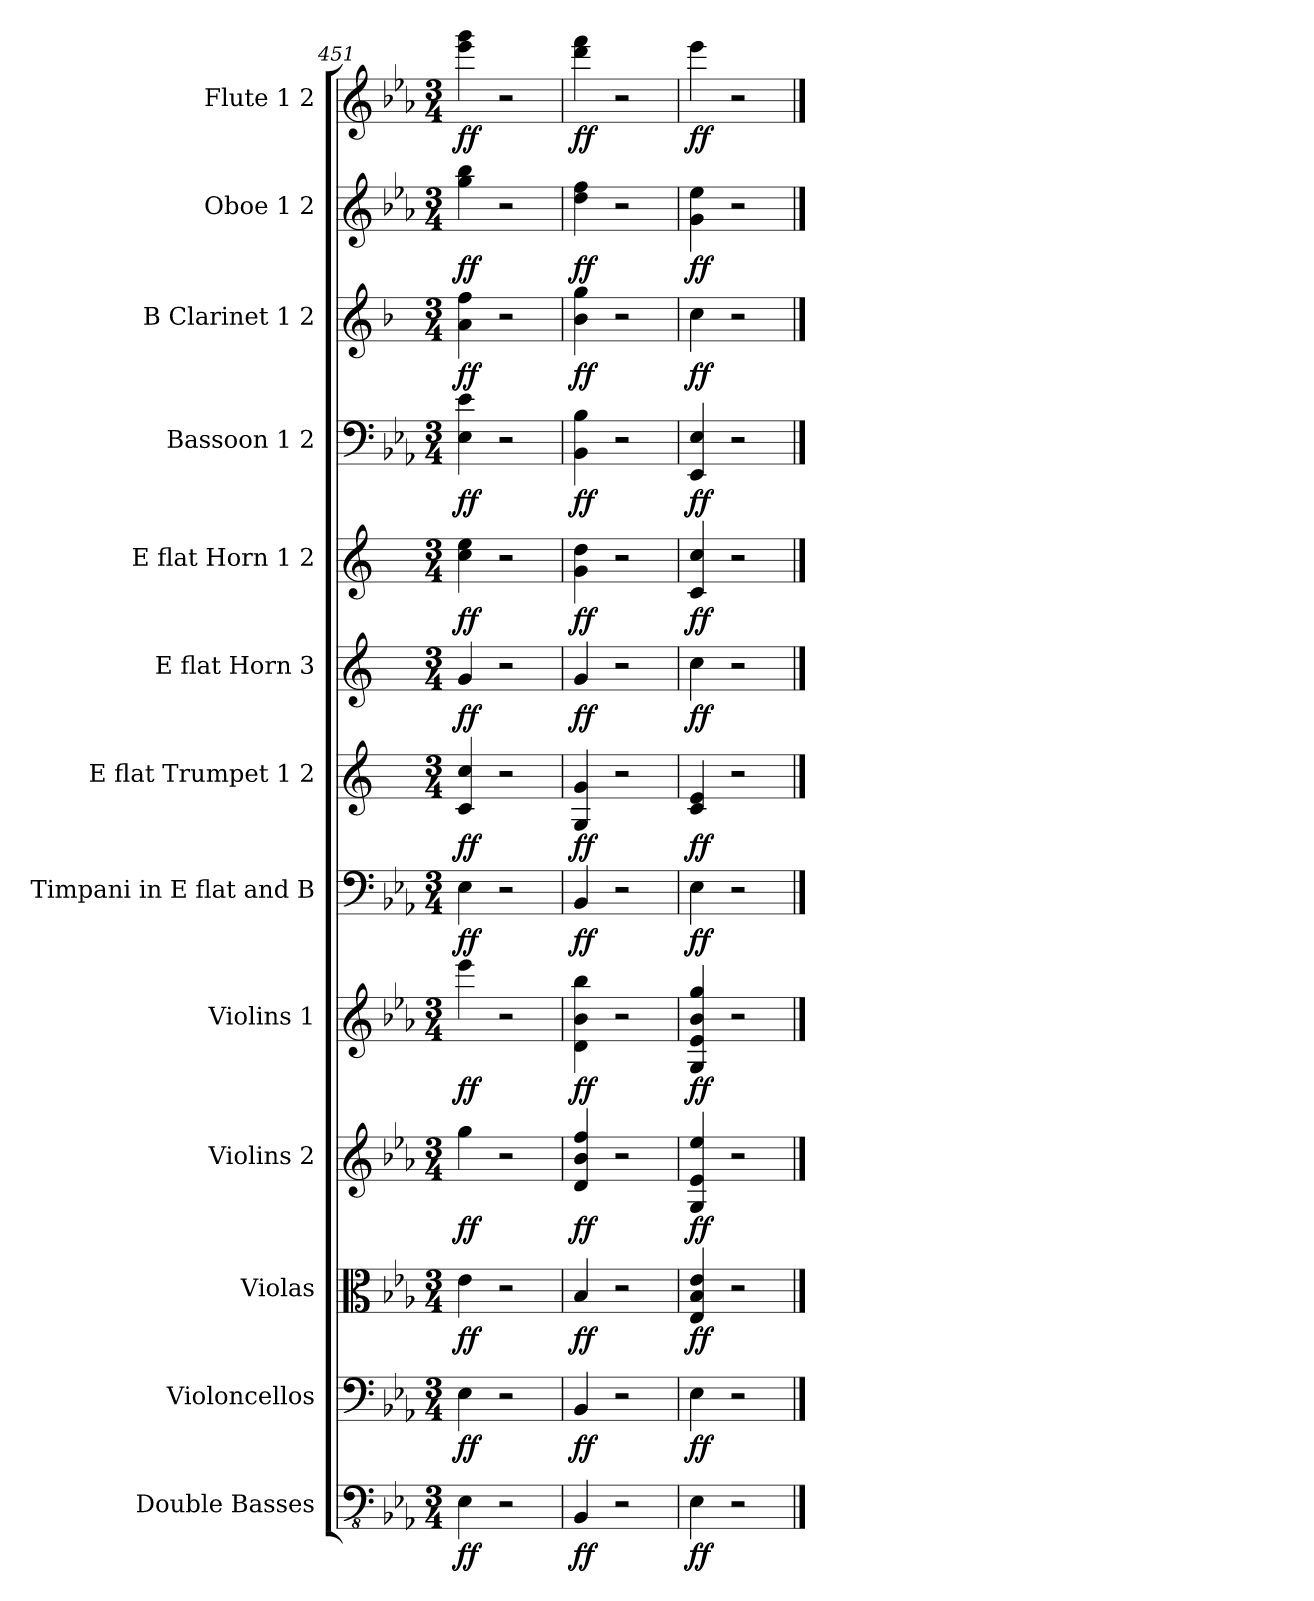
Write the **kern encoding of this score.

**kern	**dynam	**kern	**dynam	**kern	**dynam	**kern	**dynam	**kern	**dynam	**kern	**dynam	**kern	**dynam	**kern	**dynam	**kern	**dynam	**kern	**dynam	**kern	**dynam	**kern	**dynam	**kern	**dynam
*part13	*part13	*part12	*part12	*part11	*part11	*part10	*part10	*part9	*part9	*part8	*part8	*part7	*part7	*part6	*part6	*part5	*part5	*part4	*part4	*part3	*part3	*part2	*part2	*part1	*part1
*staff13	*staff13	*staff12	*staff12	*staff11	*staff11	*staff10	*staff10	*staff9	*staff9	*staff8	*staff8	*staff7	*staff7	*staff6	*staff6	*staff5	*staff5	*staff4	*staff4	*staff3	*staff3	*staff2	*staff2	*staff1	*staff1
*I"Double Basses	*	*I"Violoncellos	*	*I"Violas	*	*I"Violins 2	*	*I"Violins 1	*	*I"Timpani in E flat and B	*	*I"E flat Trumpet 1 2	*	*I"E flat Horn 3	*	*I"E flat Horn  1 2	*	*I"Bassoon 1 2	*	*I"B Clarinet 1 2	*	*I"Oboe 1 2	*	*I"Flute 1 2	*
*I'Dbs.	*	*I'Vlcs.	*	*I'Vlas.	*	*I'Vlns. 2	*	*I'Vlns. 1	*	*I'Timp.	*	*I'Tpt.	*	*I'Hn.	*	*I'Hn.	*	*I'Bsn.	*	*I'Cl.	*	*I'Ob.	*	*I'Fl.	*
*clefFv4	*	*clefF4	*	*clefC3	*	*clefG2	*	*clefG2	*	*clefF4	*	*clefG2	*	*clefG2	*	*clefG2	*	*clefF4	*	*clefG2	*	*clefG2	*	*clefG2	*
*	*	*	*	*	*	*	*	*	*	*	*	*ITrd-2c-3	*	*ITrd5c9	*	*ITrd5c9	*	*	*	*ITrd1c2	*	*	*	*	*
*k[b-e-a-]	*	*k[b-e-a-]	*	*k[b-e-a-]	*	*k[b-e-a-]	*	*k[b-e-a-]	*	*k[b-e-a-]	*	*k[b-e-a-]	*	*k[b-e-a-]	*	*k[b-e-a-]	*	*k[b-e-a-]	*	*k[b-e-a-]	*	*k[b-e-a-]	*	*k[b-e-a-]	*
*M3/4	*	*M3/4	*	*M3/4	*	*M3/4	*	*M3/4	*	*M3/4	*	*M3/4	*	*M3/4	*	*M3/4	*	*M3/4	*	*M3/4	*	*M3/4	*	*M3/4	*
=451	=451	=451	=451	=451	=451	=451	=451	=451	=451	=451	=451	=451	=451	=451	=451	=451	=451	=451	=451	=451	=451	=451	=451	=451	=451
!	!LO:DY:b	!	!LO:DY:b	!	!LO:DY:b	!	!LO:DY:b	!	!LO:DY:b	!	!LO:DY:b	!	!LO:DY:b	!	!LO:DY:b	!	!LO:DY:b	!	!LO:DY:b	!	!LO:DY:b	!	!LO:DY:b	!	!LO:DY:b
4EE-\	ff	4E-\	ff	4e-\	ff	4gg\	ff	4eee-\	ff	4E-\	ff	4e-/ 4ee-/	ff	4B-/	ff	4e-\ 4g\	ff	4E-\ 4e-\	ff	4g\ 4ee-\	ff	4gg\ 4bb-\	ff	4eee-\ 4ggg\	ff
2r	.	2r	.	2r	.	2r	.	2r	.	2r	.	2r	.	2r	.	2r	.	2r	.	2r	.	2r	.	2r	.
=452	=452	=452	=452	=452	=452	=452	=452	=452	=452	=452	=452	=452	=452	=452	=452	=452	=452	=452	=452	=452	=452	=452	=452	=452	=452
!	!LO:DY:b	!	!LO:DY:b	!	!LO:DY:b	!	!LO:DY:b	!	!LO:DY:b	!	!LO:DY:b	!	!LO:DY:b	!	!LO:DY:b	!	!LO:DY:b	!	!LO:DY:b	!	!LO:DY:b	!	!LO:DY:b	!	!LO:DY:b
4BBB-/	ff	4BB-/	ff	4B-/	ff	4d/ 4b-/ 4ff/	ff	4d\ 4b-\ 4bb-\	ff	4BB-/	ff	4B-/ 4b-/	ff	4B-/	ff	4B-\ 4f\	ff	4BB-\ 4B-\	ff	4a-\ 4ff\	ff	4dd\ 4ff\	ff	4ddd\ 4fff\	ff
2r	.	2r	.	2r	.	2r	.	2r	.	2r	.	2r	.	2r	.	2r	.	2r	.	2r	.	2r	.	2r	.
=453	=453	=453	=453	=453	=453	=453	=453	=453	=453	=453	=453	=453	=453	=453	=453	=453	=453	=453	=453	=453	=453	=453	=453	=453	=453
!	!LO:DY:b	!	!LO:DY:b	!	!LO:DY:b	!	!LO:DY:b	!	!LO:DY:b	!	!LO:DY:b	!	!LO:DY:b	!	!LO:DY:b	!	!LO:DY:b	!	!LO:DY:b	!	!LO:DY:b	!	!LO:DY:b	!	!LO:DY:b
4EE-\	ff	4E-\	ff	4E-/ 4B-/ 4e-/	ff	4G/ 4e-/ 4ee-/	ff	4G/ 4e-/ 4b-/ 4gg/	ff	4E-\	ff	4e-/ 4g/	ff	4e-\	ff	4E-/ 4e-/	ff	4EE-/ 4E-/	ff	4b-\	ff	4g\ 4ee-\	ff	4eee-\	ff
2r	.	2r	.	2r	.	2r	.	2r	.	2r	.	2r	.	2r	.	2r	.	2r	.	2r	.	2r	.	2r	.
==	==	==	==	==	==	==	==	==	==	==	==	==	==	==	==	==	==	==	==	==	==	==	==	==	==
*-	*-	*-	*-	*-	*-	*-	*-	*-	*-	*-	*-	*-	*-	*-	*-	*-	*-	*-	*-	*-	*-	*-	*-	*-	*-
